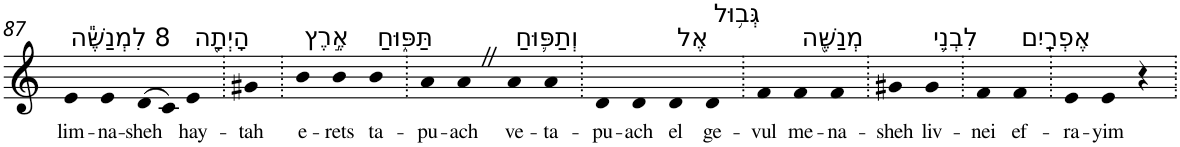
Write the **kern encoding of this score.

**kern	**text
*part1	*part1
*staff1	*staff1
*I"Piano	*
*I'Pno	*
!!LO:PB:g=z
*clefG2	*
*k[]	*
=87	=87
!LO:TX:a:t=8 לִמְנַשֶּׁ֕ה	!
!	!LO:LY:b
4e	lim-
!	!LO:LY:b
4e	-na-
!	!LO:LY:b
(>8d	-sheh
8c)	.
!LO:TX:a:t=הָיְתָ֖ה	!
!	!LO:LY:b
4e	hay-
=88.	=88.
!	!LO:LY:b
4g#X	-tah
=89.	=89.
!LO:TX:a:t=אֶ֣רֶץ	!
!	!LO:LY:b
4b	e-
!	!LO:LY:b
4b	-rets
!LO:TX:a:t=תַּפּ֑וּחַ	!
!	!LO:LY:b
4b	ta-
=90.	=90.
!	!LO:LY:b
4a	-pu-
!	!LO:LY:b
4aZ	-ach
!LO:TX:a:t=וְתַפּ֛וּחַ	!
!	!LO:LY:b
4a	ve-
!	!LO:LY:b
4a	-ta-
=91.	=91.
!	!LO:LY:b
4d	-pu-
!	!LO:LY:b
4d	-ach
!LO:TX:a:t=אֶל	!
!	!LO:LY:b
4d	el
!LO:TX:a:t=גְּב֥וּל	!
!	!LO:LY:b
4d	ge-
=92.	=92.
!	!LO:LY:b
4f	-vul
!LO:TX:a:t=מְנַשֶּׁ֖ה	!
!	!LO:LY:b
4f	me-
!	!LO:LY:b
4f	-na-
=93.	=93.
!	!LO:LY:b
4g#X	-sheh
!LO:TX:a:t=לִבְנֵ֥י	!
!	!LO:LY:b
4g#	liv-
=94.	=94.
!	!LO:LY:b
4f	-nei
!LO:TX:a:t=אֶפְרָֽיִם	!
!	!LO:LY:b
4f	ef-
=95.	=95.
!	!LO:LY:b
4e	-ra-
!	!LO:LY:b
4e	-yim
4r	.
=.	=.
*-	*-
